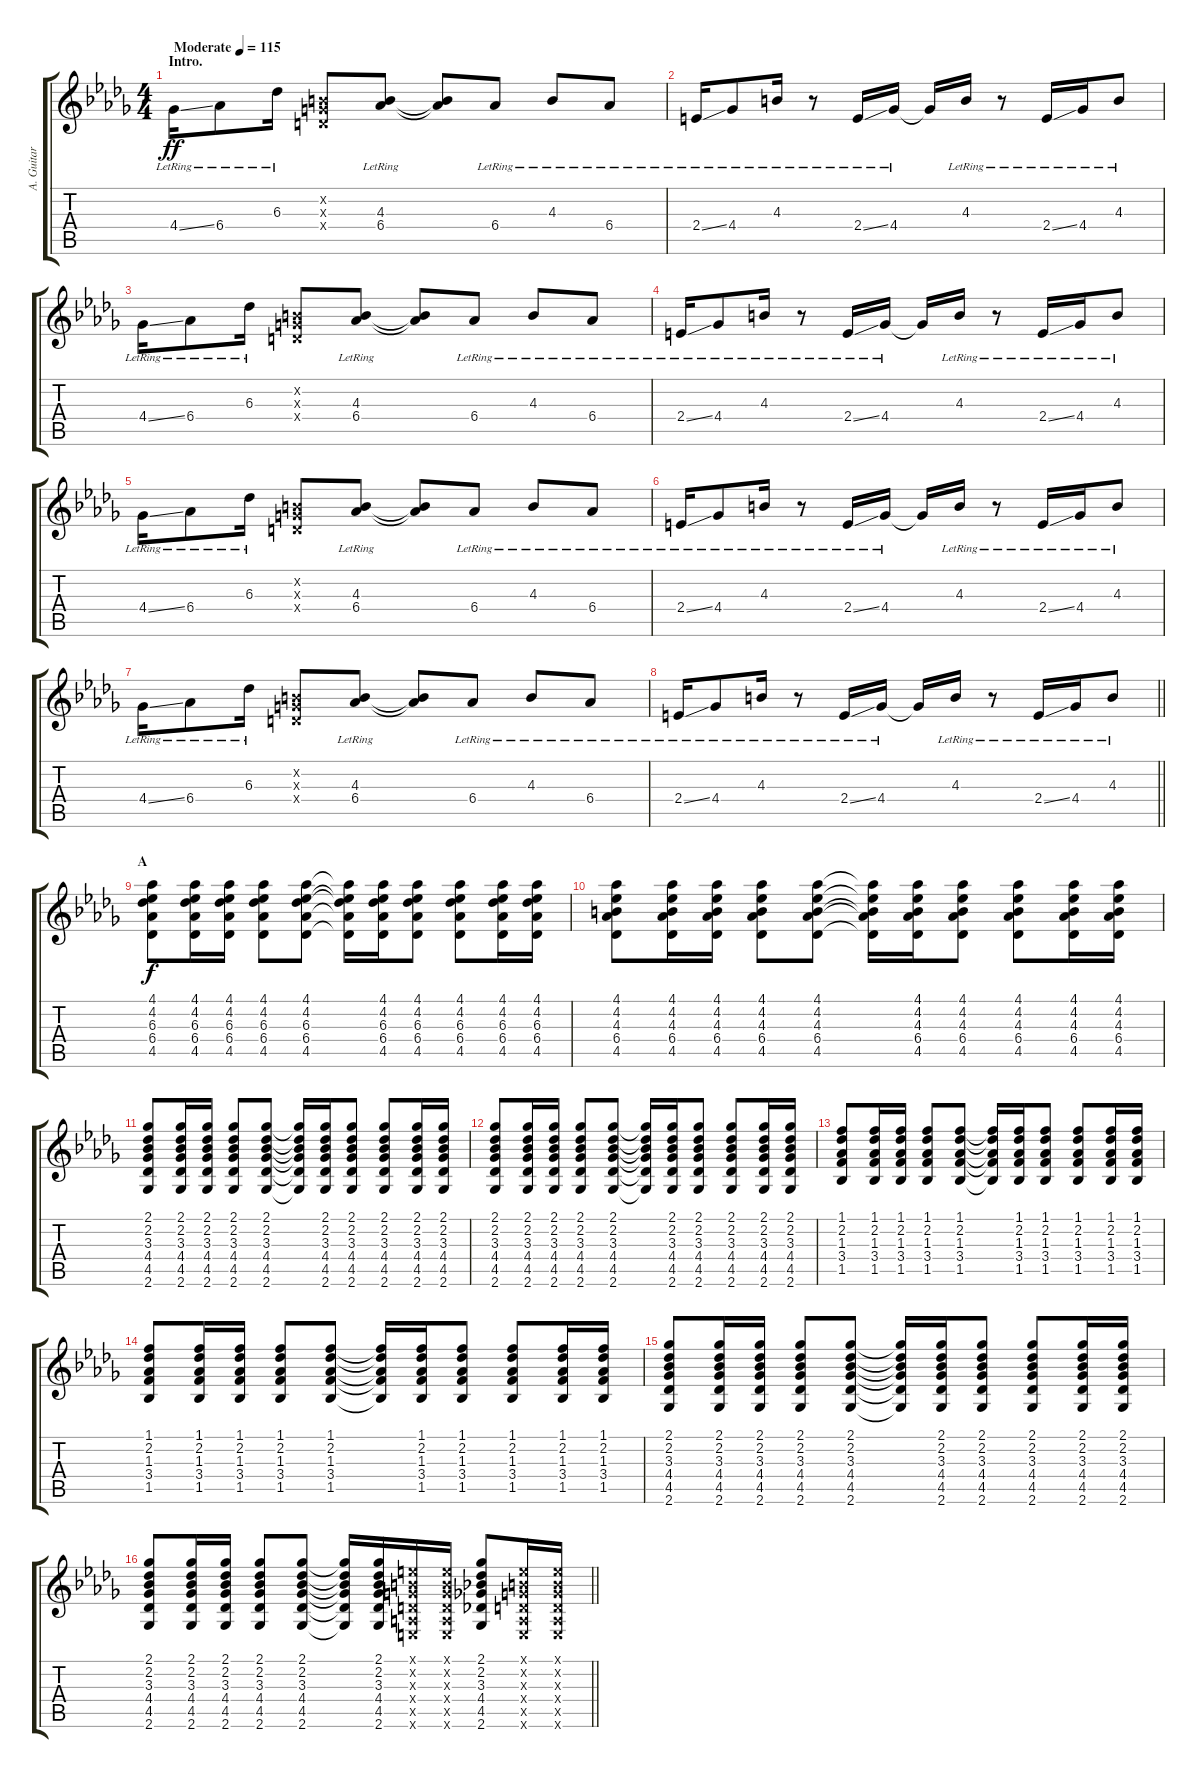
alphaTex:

\track ("A. Guitar" "A. Guitar") {instrument acousticguitarsteel}
\staff {score tabs}
\tuning (E4 B3 G3 D3 A2 E2) {hide}
\ts (4 4)
\section ("" "Intro.")
\tempo (115 "Moderate")
\clef g2
\ks db
4.4{ss lr}.16{dy ff instrument acousticguitarsteel} 6.4{lr}.8 6.3{lr}.16 (0.2{x} 0.3{x} 0.4{x}).8 (4.3{lr} 6.4{lr}).8 (4.3{t} 6.4{t}).8 6.4{lr}.8 4.3{lr}.8 6.4{lr}.8 |
2.4{ss lr}.16 4.4{lr}.8 4.3{lr}.16 r.8 2.4{ss lr}.16 4.4{lr}.16 4.4{t}.16 4.3{lr}.16 r.8 2.4{ss lr}.16 4.4{lr}.16 4.3{lr}.8 |
4.4{ss lr}.16 6.4{lr}.8 6.3{lr}.16 (0.2{x} 0.3{x} 0.4{x}).8 (4.3{lr} 6.4{lr}).8 (4.3{t} 6.4{t}).8 6.4{lr}.8 4.3{lr}.8 6.4{lr}.8 |
2.4{ss lr}.16 4.4{lr}.8 4.3{lr}.16 r.8 2.4{ss lr}.16 4.4{lr}.16 4.4{t}.16 4.3{lr}.16 r.8 2.4{ss lr}.16 4.4{lr}.16 4.3{lr}.8 |
4.4{ss lr}.16 6.4{lr}.8 6.3{lr}.16 (0.2{x} 0.3{x} 0.4{x}).8 (4.3{lr} 6.4{lr}).8 (4.3{t} 6.4{t}).8 6.4{lr}.8 4.3{lr}.8 6.4{lr}.8 |
2.4{ss lr}.16 4.4{lr}.8 4.3{lr}.16 r.8 2.4{ss lr}.16 4.4{lr}.16 4.4{t}.16 4.3{lr}.16 r.8 2.4{ss lr}.16 4.4{lr}.16 4.3{lr}.8 |
4.4{ss lr}.16 6.4{lr}.8 6.3{lr}.16 (0.2{x} 0.3{x} 0.4{x}).8 (4.3{lr} 6.4{lr}).8 (4.3{t} 6.4{t}).8 6.4{lr}.8 4.3{lr}.8 6.4{lr}.8 |
\barLineRight lightlight
2.4{ss lr}.16 4.4{lr}.8 4.3{lr}.16 r.8 2.4{ss lr}.16 4.4{lr}.16 4.4{t}.16 4.3{lr}.16 r.8 2.4{ss lr}.16 4.4{lr}.16 4.3{lr}.8 |
\section ("" "A")
(4.1 4.2 6.3 6.4 4.5).8{dy f} (4.1 4.2 6.3 6.4 4.5).16 (4.1 4.2 6.3 6.4 4.5).16 (4.1 4.2 6.3 6.4 4.5).8 (4.1 4.2 6.3 6.4 4.5).8 (4.1{t} 4.2{t} 6.3{t} 6.4{t} 4.5{t}).16 (4.1 4.2 6.3 6.4 4.5).16 (4.1 4.2 6.3 6.4 4.5).8 (4.1 4.2 6.3 6.4 4.5).8 (4.1 4.2 6.3 6.4 4.5).16 (4.1 4.2 6.3 6.4 4.5).16 |
(4.1 4.2 4.3 6.4 4.5).8 (4.1 4.2 4.3 6.4 4.5).16 (4.1 4.2 4.3 6.4 4.5).16 (4.1 4.2 4.3 6.4 4.5).8 (4.1 4.2 4.3 6.4 4.5).8 (4.1{t} 4.2{t} 4.3{t} 6.4{t} 4.5{t}).16 (4.1 4.2 4.3 6.4 4.5).16 (4.1 4.2 4.3 6.4 4.5).8 (4.1 4.2 4.3 6.4 4.5).8 (4.1 4.2 4.3 6.4 4.5).16 (4.1 4.2 4.3 6.4 4.5).16 |
(2.1 2.2 3.3 4.4 4.5 2.6).8 (2.1 2.2 3.3 4.4 4.5 2.6).16 (2.1 2.2 3.3 4.4 4.5 2.6).16 (2.1 2.2 3.3 4.4 4.5 2.6).8 (2.1 2.2 3.3 4.4 4.5 2.6).8 (2.1{t} 2.2{t} 3.3{t} 4.4{t} 4.5{t} 2.6{t}).16 (2.1 2.2 3.3 4.4 4.5 2.6).16 (2.1 2.2 3.3 4.4 4.5 2.6).8 (2.1 2.2 3.3 4.4 4.5 2.6).8 (2.1 2.2 3.3 4.4 4.5 2.6).16 (2.1 2.2 3.3 4.4 4.5 2.6).16 |
(2.1 2.2 3.3 4.4 4.5 2.6).8 (2.1 2.2 3.3 4.4 4.5 2.6).16 (2.1 2.2 3.3 4.4 4.5 2.6).16 (2.1 2.2 3.3 4.4 4.5 2.6).8 (2.1 2.2 3.3 4.4 4.5 2.6).8 (2.1{t} 2.2{t} 3.3{t} 4.4{t} 4.5{t} 2.6{t}).16 (2.1 2.2 3.3 4.4 4.5 2.6).16 (2.1 2.2 3.3 4.4 4.5 2.6).8 (2.1 2.2 3.3 4.4 4.5 2.6).8 (2.1 2.2 3.3 4.4 4.5 2.6).16 (2.1 2.2 3.3 4.4 4.5 2.6).16 |
(1.1 2.2 1.3 3.4 1.5).8 (1.1 2.2 1.3 3.4 1.5).16 (1.1 2.2 1.3 3.4 1.5).16 (1.1 2.2 1.3 3.4 1.5).8 (1.1 2.2 1.3 3.4 1.5).8 (1.1{t} 2.2{t} 1.3{t} 3.4{t} 1.5{t}).16 (1.1 2.2 1.3 3.4 1.5).16 (1.1 2.2 1.3 3.4 1.5).8 (1.1 2.2 1.3 3.4 1.5).8 (1.1 2.2 1.3 3.4 1.5).16 (1.1 2.2 1.3 3.4 1.5).16 |
(1.1 2.2 1.3 3.4 1.5).8 (1.1 2.2 1.3 3.4 1.5).16 (1.1 2.2 1.3 3.4 1.5).16 (1.1 2.2 1.3 3.4 1.5).8 (1.1 2.2 1.3 3.4 1.5).8 (1.1{t} 2.2{t} 1.3{t} 3.4{t} 1.5{t}).16 (1.1 2.2 1.3 3.4 1.5).16 (1.1 2.2 1.3 3.4 1.5).8 (1.1 2.2 1.3 3.4 1.5).8 (1.1 2.2 1.3 3.4 1.5).16 (1.1 2.2 1.3 3.4 1.5).16 |
(2.1 2.2 3.3 4.4 4.5 2.6).8 (2.1 2.2 3.3 4.4 4.5 2.6).16 (2.1 2.2 3.3 4.4 4.5 2.6).16 (2.1 2.2 3.3 4.4 4.5 2.6).8 (2.1 2.2 3.3 4.4 4.5 2.6).8 (2.1{t} 2.2{t} 3.3{t} 4.4{t} 4.5{t} 2.6{t}).16 (2.1 2.2 3.3 4.4 4.5 2.6).16 (2.1 2.2 3.3 4.4 4.5 2.6).8 (2.1 2.2 3.3 4.4 4.5 2.6).8 (2.1 2.2 3.3 4.4 4.5 2.6).16 (2.1 2.2 3.3 4.4 4.5 2.6).16 |
\barLineRight lightlight
(2.1 2.2 3.3 4.4 4.5 2.6).8 (2.1 2.2 3.3 4.4 4.5 2.6).16 (2.1 2.2 3.3 4.4 4.5 2.6).16 (2.1 2.2 3.3 4.4 4.5 2.6).8 (2.1 2.2 3.3 4.4 4.5 2.6).8 (2.1{t} 2.2{t} 3.3{t} 4.4{t} 4.5{t} 2.6{t}).16 (2.1 2.2 3.3 4.4 4.5 2.6).16 (0.1{x} 0.2{x} 0.3{x} 0.4{x} 0.5{x} 0.6{x}).16 (0.1{x} 0.2{x} 0.3{x} 0.4{x} 0.5{x} 0.6{x}).16 (2.1 2.2 3.3 4.4 4.5 2.6).8 (0.1{x} 0.2{x} 0.3{x} 0.4{x} 0.5{x} 0.6{x}).16 (0.1{x} 0.2{x} 0.3{x} 0.4{x} 0.5{x} 0.6{x}).16
